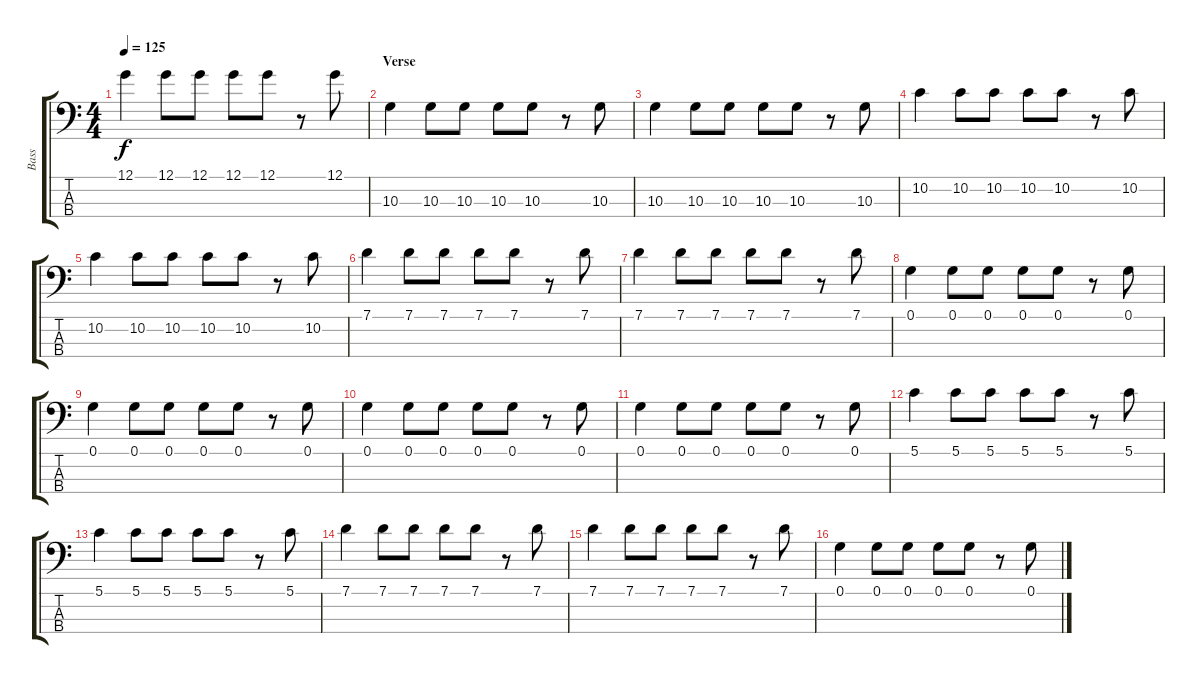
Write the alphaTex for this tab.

\track ("Bass" "Bass") {instrument electricbasspick}
\staff {score tabs}
\tuning (G2 D2 A1 E1) {hide}
\ts (4 4)
\tempo 125
\clef f4
\ks c
12.1.4{dy f} 12.1.8 12.1.8 12.1.8 12.1.8 r.8 12.1.8 |
\section ("" "Verse")
10.3.4 10.3.8 10.3.8 10.3.8 10.3.8 r.8 10.3.8 |
10.3.4 10.3.8 10.3.8 10.3.8 10.3.8 r.8 10.3.8 |
10.2.4 10.2.8 10.2.8 10.2.8 10.2.8 r.8 10.2.8 |
10.2.4 10.2.8 10.2.8 10.2.8 10.2.8 r.8 10.2.8 |
7.1.4 7.1.8 7.1.8 7.1.8 7.1.8 r.8 7.1.8 |
7.1.4 7.1.8 7.1.8 7.1.8 7.1.8 r.8 7.1.8 |
0.1.4 0.1.8 0.1.8 0.1.8 0.1.8 r.8 0.1.8 |
0.1.4 0.1.8 0.1.8 0.1.8 0.1.8 r.8 0.1.8 |
0.1.4 0.1.8 0.1.8 0.1.8 0.1.8 r.8 0.1.8 |
0.1.4 0.1.8 0.1.8 0.1.8 0.1.8 r.8 0.1.8 |
5.1.4 5.1.8 5.1.8 5.1.8 5.1.8 r.8 5.1.8 |
5.1.4 5.1.8 5.1.8 5.1.8 5.1.8 r.8 5.1.8 |
7.1.4 7.1.8 7.1.8 7.1.8 7.1.8 r.8 7.1.8 |
7.1.4 7.1.8 7.1.8 7.1.8 7.1.8 r.8 7.1.8 |
0.1.4 0.1.8 0.1.8 0.1.8 0.1.8 r.8 0.1.8
